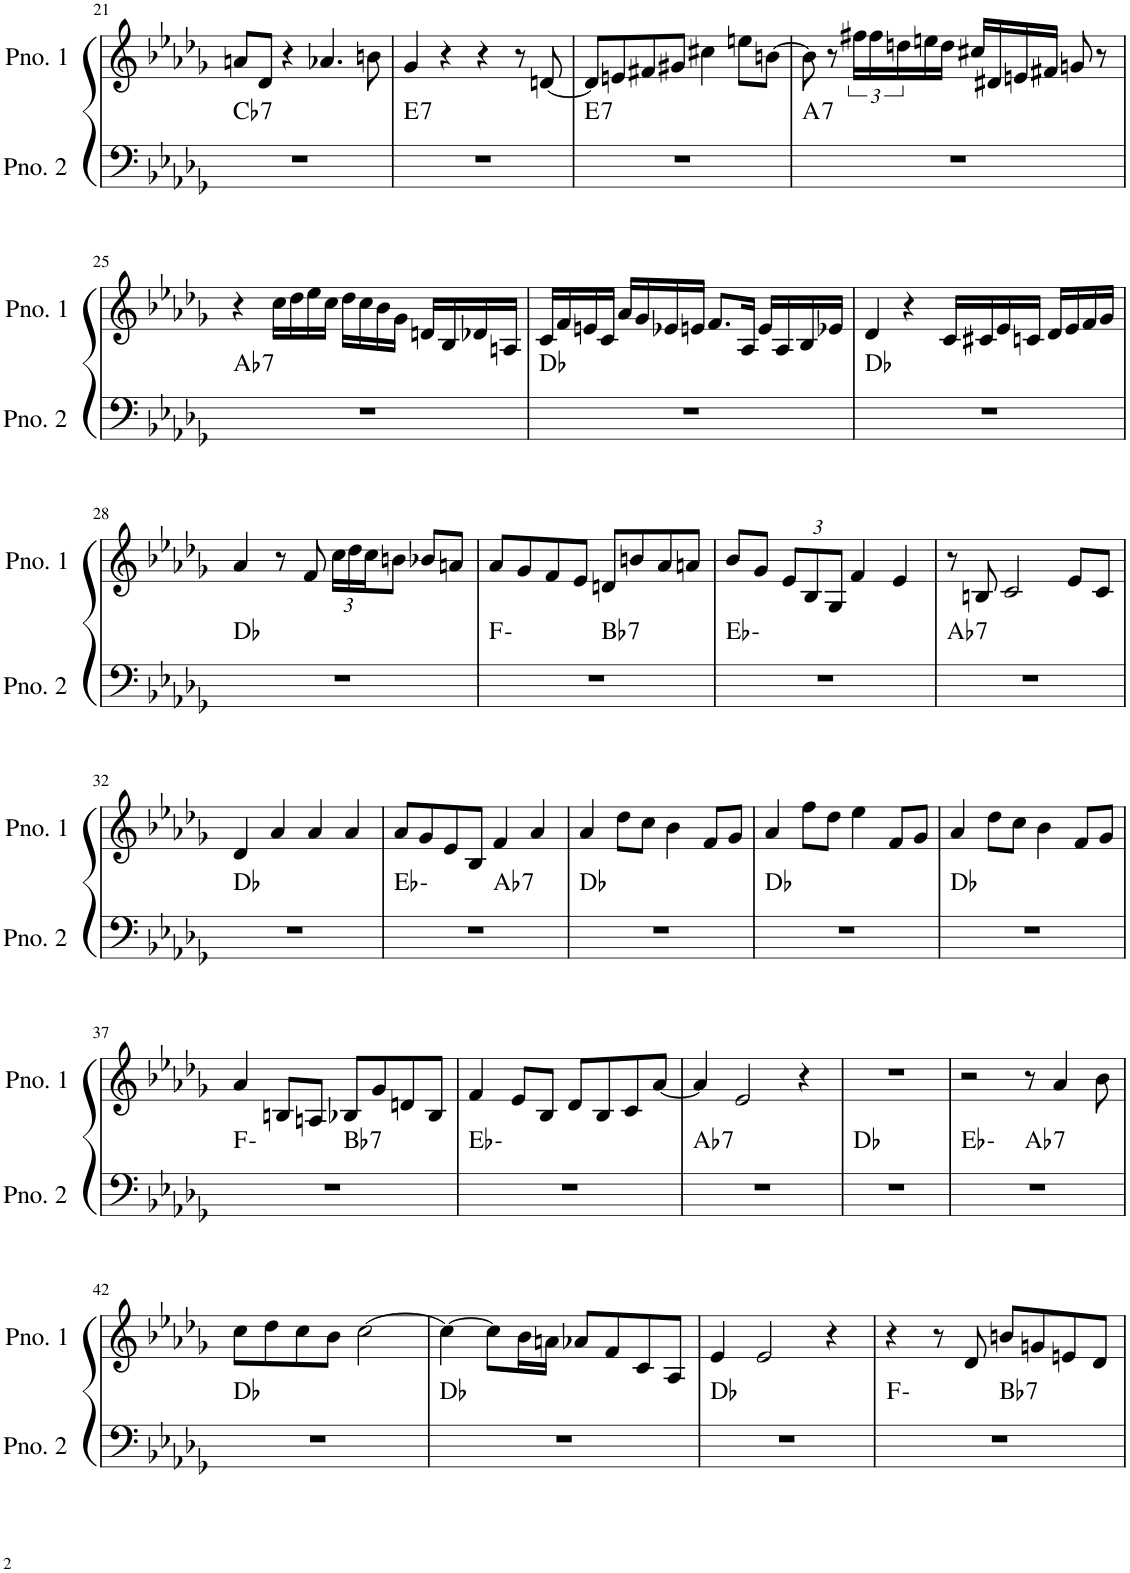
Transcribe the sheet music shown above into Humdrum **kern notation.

**kern	**harte	**kern
*part2	*part2	*part1
*staff2	*	*staff1
*I"ピアノ 2	*	*I"ピアノ 1
!!LO:PB:g=z
*clefF4	*	*clefG2
*k[b-e-a-d-g-]	*	*k[b-e-a-d-g-]
*M4/4	*	*M4/4
=21	=21	=21
!	!LO:H:kt=7	!
1r	Cb:7	8an/L
.	.	8d-/J
.	.	4r
.	.	4.a-X/
.	.	8bn\
=22	=22	=22
!	!LO:H:kt=7	!
1r	E:7	4g-/
.	.	4r
.	.	4r
.	.	8r
.	.	[8dn/
=23	=23	=23
!	!LO:H:kt=7	!
1r	E:7	8d/L]
.	.	8en/
.	.	8f#X/
.	.	8g#X/J
.	.	4cc#X\
.	.	8een\L
.	.	[8bn\J
=24	=24	=24
!	!LO:H:kt=7	!
1r	A:7	8b\]
.	.	8r
.	.	24ff#X\LL
.	.	24ff#\
.	.	24ddn\
.	.	16een\
.	.	16dd\JJ
.	.	16cc#X/LL
.	.	16d#X/
.	.	16en/
.	.	16f#X/JJ
.	.	8gn/
.	.	8r
!!LO:LB:g=z
=25	=25	=25
!	!LO:H:kt=7	!
1r	Ab:7	4r
.	.	16cc\LL
.	.	16dd-\
.	.	16ee-\
.	.	16cc\JJ
.	.	16dd-\LL
.	.	16cc\
.	.	16b-\
.	.	16g-\JJ
.	.	16dn/LL
.	.	16B-/
.	.	16d-X/
.	.	16An/JJ
=26	=26	=26
1r	Db:maj	16c/LL
.	.	16f/
.	.	16en/
.	.	16c/JJ
.	.	16a-/LL
.	.	16g-/
.	.	16e-X/
.	.	16en/JJ
.	.	8.f/L
.	.	16A-/Jk
.	.	16e/LL
.	.	16A-/
.	.	16B-/
.	.	16e-X/JJ
=27	=27	=27
1r	Db:maj	4d-/
.	.	4r
.	.	16c/LL
.	.	16c#X/
.	.	16e-/
.	.	16cn/JJ
.	.	16d-/LL
.	.	16e-/
.	.	16f/
.	.	16g-/JJ
!!LO:LB:g=z
=28	=28	=28
1r	Db:maj	4a-/
.	.	8r
.	.	8f/
*	*	*Xbrackettup
.	.	24cc\LL
.	.	24dd-\
.	.	24cc\J
.	.	8bn\J
.	.	8b-X/L
.	.	8an/J
=29	=29	=29
*^	*	*
1r	2ryy	F:min	8a-/L
.	.	.	8g-/
.	.	.	8f/
.	.	.	8e-/J
!	!	!LO:H:kt=7	!
.	2ryy	Bb:7	8dn/L
.	.	.	8bn/
.	.	.	8a-/
.	.	.	8an/J
*v	*v	*	*
=30	=30	=30
1r	Eb:min	8b-/L
.	.	8g-/J
.	.	12e-/L
.	.	12B-/
.	.	12G-/J
.	.	4f/
.	.	4e-/
=31	=31	=31
!	!LO:H:kt=7	!
1r	Ab:7	8r
.	.	8Bn/
.	.	2c/
.	.	8e-/L
.	.	8c/J
!!LO:LB:g=z
=32	=32	=32
1r	Db:maj	4d-/
.	.	4a-/
.	.	4a-/
.	.	4a-/
=33	=33	=33
*^	*	*
1r	2ryy	Eb:min	8a-/L
.	.	.	8g-/
.	.	.	8e-/
.	.	.	8B-/J
!	!	!LO:H:kt=7	!
.	2ryy	Ab:7	4f/
.	.	.	4a-/
*v	*v	*	*
=34	=34	=34
1r	Db:maj	4a-/
.	.	8dd-\L
.	.	8cc\J
.	.	4b-\
.	.	8f/L
.	.	8g-/J
=35	=35	=35
1r	Db:maj	4a-/
.	.	8ff\L
.	.	8dd-\J
.	.	4ee-\
.	.	8f/L
.	.	8g-/J
=36	=36	=36
1r	Db:maj	4a-/
.	.	8dd-\L
.	.	8cc\J
.	.	4b-\
.	.	8f/L
.	.	8g-/J
!!LO:LB:g=z
=37	=37	=37
*^	*	*
1r	2ryy	F:min	4a-/
.	.	.	8Bn/L
.	.	.	8An/J
!	!	!LO:H:kt=7	!
.	2ryy	Bb:7	8B-X/L
.	.	.	8g-/
.	.	.	8dn/
.	.	.	8B-/J
*v	*v	*	*
=38	=38	=38
1r	Eb:min	4f/
.	.	8e-/L
.	.	8B-/J
.	.	8d-/L
.	.	8B-/
.	.	8c/
.	.	[8a-/J
=39	=39	=39
!	!LO:H:kt=7	!
1r	Ab:7	4a-/]
.	.	2e-/
.	.	4r
=40	=40	=40
1r	Db:maj	1r
=41	=41	=41
*^	*	*
1r	2ryy	Eb:min	2r
!	!	!LO:H:kt=7	!
.	2ryy	Ab:7	8r
.	.	.	4a-/
.	.	.	8b-\
*v	*v	*	*
!!LO:LB:g=z
=42	=42	=42
1r	Db:maj	8cc\L
.	.	8dd-\
.	.	8cc\
.	.	8b-\J
.	.	[2cc\
=43	=43	=43
1r	Db:maj	4cc\_
.	.	8cc\L]
.	.	16b-\L
.	.	16an\JJ
.	.	8a-X/L
.	.	8f/
.	.	8c/
.	.	8A-/J
=44	=44	=44
1r	Db:maj	4e-/
.	.	2e-/
.	.	4r
=45	=45	=45
*^	*	*
1r	2ryy	F:min	4r
.	.	.	8r
.	.	.	8d-/
!	!	!LO:H:kt=7	!
.	2ryy	Bb:7	8bn/L
.	.	.	8gn/
.	.	.	8en/
.	.	.	8d-/J
*v	*v	*	*
=	=	=
*-	*-	*-
